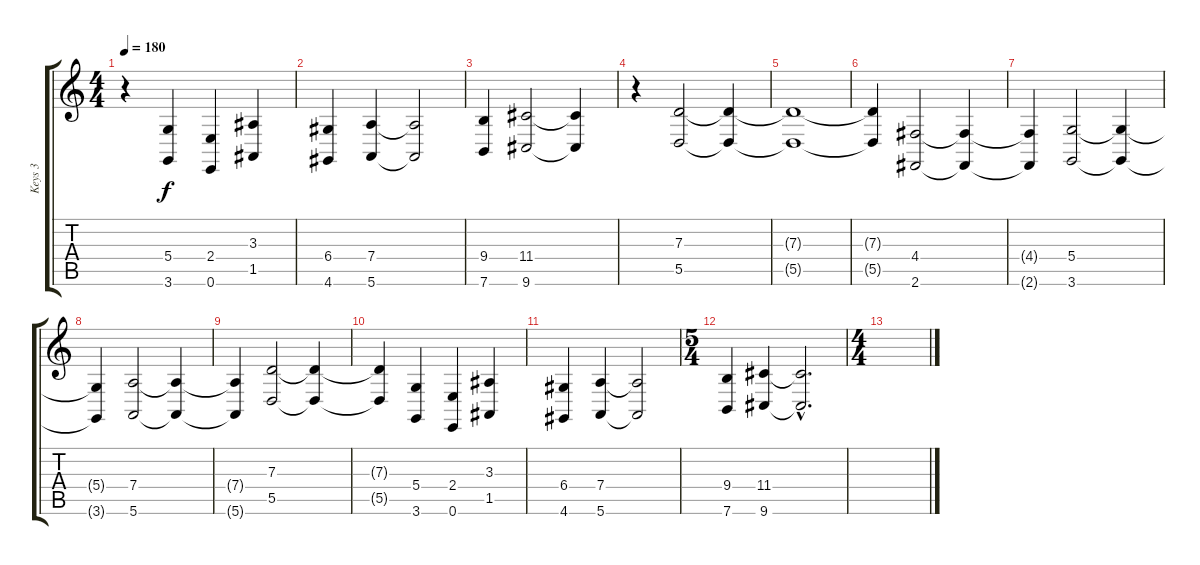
\track ("Keys 3" "Keys 3") {instrument choiraahs}
\staff {score tabs}
\tuning (E4 B3 G3 D3 A2 E2) {hide}
\ts (4 4)
\tempo 180
\clef g2
\ks c
r.4{dy f} (5.4 3.6).4 (2.4 0.6).4 (3.3 1.5).4 |
(6.4 4.6).4 (7.4 5.6).4 (7.4{t} 5.6{t}).2 |
(9.4 7.6).4 (11.4 9.6).2 (11.4{t} 9.6{t}).4 |
r.4 (7.3 5.5).2 (7.3{t} 5.5{t}).4 |
(7.3{t} 5.5{t}).1 |
(7.3{t} 5.5{t}).4 (4.4 2.6).2 (4.4{t} 2.6{t}).4 |
(4.4{t} 2.6{t}).4 (5.4 3.6).2 (5.4{t} 3.6{t}).4 |
(5.4{t} 3.6{t}).4 (7.4 5.6).2 (7.4{t} 5.6{t}).4 |
(7.4{t} 5.6{t}).4 (7.3 5.5).2 (7.3{t} 5.5{t}).4 |
(7.3{t} 5.5{t}).4 (5.4 3.6).4 (2.4 0.6).4 (3.3 1.5).4 |
(6.4 4.6).4 (7.4 5.6).4 (7.4{t} 5.6{t}).2 |
\ts (5 4)
(9.4 7.6).4 (11.4 9.6).4 (11.4{hac t} 9.6{hac t}).2{d} |
\ts (4 4)
